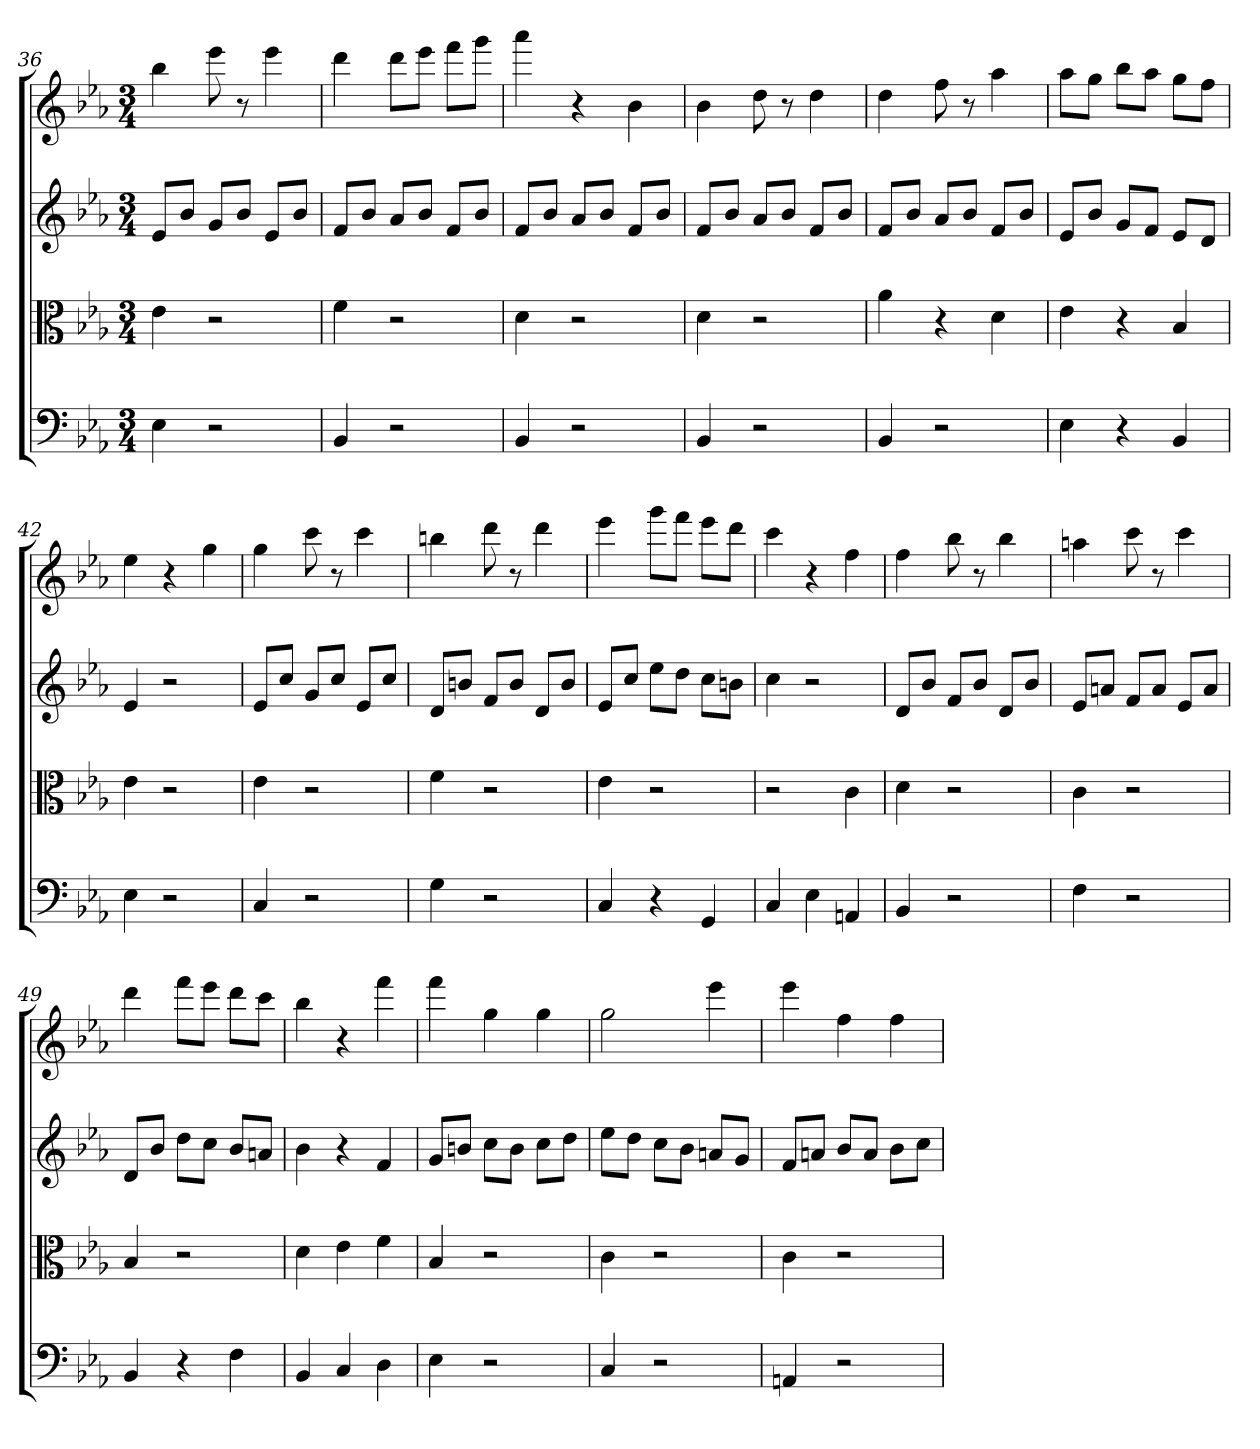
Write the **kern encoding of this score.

**kern	**kern	**kern	**kern
*part4	*part3	*part2	*part1
*staff4	*staff3	*staff2	*staff1
*clefF4	*clefC3	*	*
*k[b-e-a-]	*k[b-e-a-]	*k[b-e-a-]	*k[b-e-a-]
*E-:	*E-:	*E-:	*E-:
*M3/4	*M3/4	*M3/4	*M3/4
=36	=36	=36	=36
4E-	4e-	8e-L	4bb-
.	.	8b-J	.
2r	2r	8gL	8eee-
.	.	8b-J	8r
.	.	8e-L	4eee-
.	.	8b-J	.
=37	=37	=37	=37
4BB-	4f	8fL	4ddd
.	.	8b-J	.
2r	2r	8a-L	8dddL
.	.	8b-J	8eee-J
.	.	8fL	8fffL
.	.	8b-J	8gggJ
=38	=38	=38	=38
4BB-	4d	8fL	4aaa-
.	.	8b-J	.
2r	2r	8a-L	4r
.	.	8b-J	.
.	.	8fL	4b-
.	.	8b-J	.
=39	=39	=39	=39
4BB-	4d	8fL	4b-
.	.	8b-J	.
2r	2r	8a-L	8dd
.	.	8b-J	8r
.	.	8fL	4dd
.	.	8b-J	.
=40	=40	=40	=40
4BB-	4a-	8fL	4dd
.	.	8b-J	.
2r	4r	8a-L	8ff
.	.	8b-J	8r
.	4d	8fL	4aa-
.	.	8b-J	.
=41	=41	=41	=41
4E-	4e-	8e-L	8aa-L
.	.	8b-J	8ggJ
4r	4r	8gL	8bb-L
.	.	8fJ	8aa-J
4BB-	4B-	8e-L	8ggL
.	.	8dJ	8ffJ
=42	=42	=42	=42
4E-	4e-	4e-	4ee-
2r	2r	2r	4r
.	.	.	4gg
=43	=43	=43	=43
4C	4e-	8e-L	4gg
.	.	8ccJ	.
2r	2r	8gL	8ccc
.	.	8ccJ	8r
.	.	8e-L	4ccc
.	.	8ccJ	.
=44	=44	=44	=44
4G	4f	8dL	4bbn
.	.	8bnJ	.
2r	2r	8fL	8ddd
.	.	8bJ	8r
.	.	8dL	4ddd
.	.	8bJ	.
=45	=45	=45	=45
4C	4e-	8e-L	4eee-
.	.	8ccJ	.
4r	2r	8ee-L	8gggL
.	.	8ddJ	8fffJ
4GG	.	8ccL	8eee-L
.	.	8bnJ	8dddJ
=46	=46	=46	=46
4C	2r	4cc	4ccc
4E-	.	2r	4r
4AAn	4c	.	4ff
=47	=47	=47	=47
4BB-	4d	8dL	4ff
.	.	8b-J	.
2r	2r	8fL	8bb-
.	.	8b-J	8r
.	.	8dL	4bb-
.	.	8b-J	.
=48	=48	=48	=48
4F	4c	8e-L	4aan
.	.	8anJ	.
2r	2r	8fL	8ccc
.	.	8aJ	8r
.	.	8e-L	4ccc
.	.	8aJ	.
=49	=49	=49	=49
4BB-	4B-	8dL	4ddd
.	.	8b-J	.
4r	2r	8ddL	8fffL
.	.	8ccJ	8eee-J
4F	.	8b-L	8dddL
.	.	8anJ	8cccJ
=50	=50	=50	=50
4BB-	4d	4b-	4bb-
4C	4e-	4r	4r
4D	4f	4f	4fff
=51	=51	=51	=51
4E-	4B-	8gL	4fff
.	.	8bnJ	.
2r	2r	8ccL	4gg
.	.	8bJ	.
.	.	8ccL	4gg
.	.	8ddJ	.
=52	=52	=52	=52
4C	4c	8ee-L	2gg
.	.	8ddJ	.
2r	2r	8ccL	.
.	.	8b-J	.
.	.	8anL	4eee-
.	.	8gJ	.
=53	=53	=53	=53
4AAn	4c	8fL	4eee-
.	.	8anJ	.
2r	2r	8b-L	4ff
.	.	8aJ	.
.	.	8b-L	4ff
.	.	8ccJ	.
=	=	=	=
*-	*-	*-	*-
